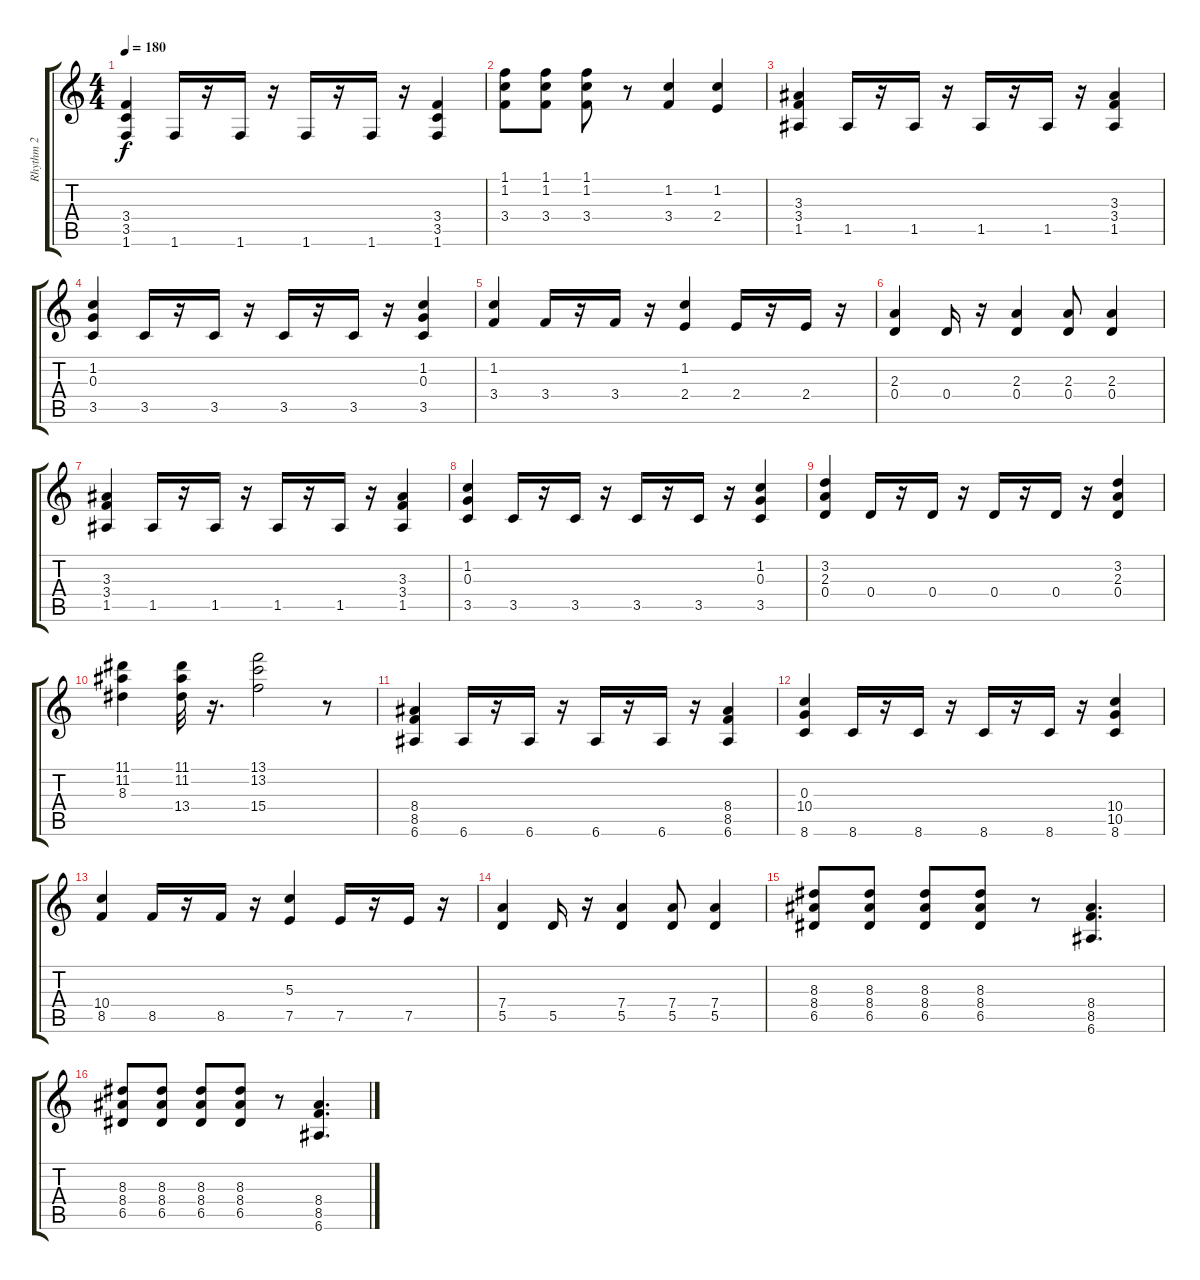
\track ("Rhythm 2" "Rhythm 2") {instrument overdrivenguitar}
\staff {score tabs}
\tuning (E4 B3 G3 D3 A2 E2) {hide}
\ts (4 4)
\tempo 180
\clef g2
\ks c
(3.4 3.5 1.6).4{dy f} 1.6.16 r.16 1.6.16 r.16 1.6.16 r.16 1.6.16 r.16 (3.4 3.5 1.6).4 |
(1.1 1.2 3.4).8 (1.1 1.2 3.4).8 (1.1 1.2 3.4).8 r.8 (1.2 3.4).4 (1.2 2.4).4 |
(3.3 3.4 1.5).4 1.5.16 r.16 1.5.16 r.16 1.5.16 r.16 1.5.16 r.16 (3.3 3.4 1.5).4 |
(1.2 0.3 3.5).4 3.5.16 r.16 3.5.16 r.16 3.5.16 r.16 3.5.16 r.16 (1.2 0.3 3.5).4 |
(1.2 3.4).4 3.4.16 r.16 3.4.16 r.16 (1.2 2.4).4 2.4.16 r.16 2.4.16 r.16 |
(2.3 0.4).4 0.4.16 r.16 (2.3 0.4).4 (2.3 0.4).8 (2.3 0.4).4 |
(3.3 3.4 1.5).4 1.5.16 r.16 1.5.16 r.16 1.5.16 r.16 1.5.16 r.16 (3.3 3.4 1.5).4 |
(1.2 0.3 3.5).4 3.5.16 r.16 3.5.16 r.16 3.5.16 r.16 3.5.16 r.16 (1.2 0.3 3.5).4 |
(3.2 2.3 0.4).4 0.4.16 r.16 0.4.16 r.16 0.4.16 r.16 0.4.16 r.16 (3.2 2.3 0.4).4 |
(11.1 11.2 8.3).4 (11.1 11.2 13.4).32 r.16{d} (13.1 13.2 15.4).2 r.8 |
(8.4 8.5 6.6).4 6.6.16 r.16 6.6.16 r.16 6.6.16 r.16 6.6.16 r.16 (8.4 8.5 6.6).4 |
(0.3 10.4 8.6).4 8.6.16 r.16 8.6.16 r.16 8.6.16 r.16 8.6.16 r.16 (10.4 10.5 8.6).4 |
(10.4 8.5).4 8.5.16 r.16 8.5.16 r.16 (5.3 7.5).4 7.5.16 r.16 7.5.16 r.16 |
(7.4 5.5).4 5.5.16 r.16 (7.4 5.5).4 (7.4 5.5).8 (7.4 5.5).4 |
(8.3 8.4 6.5).8 (8.3 8.4 6.5).8 (8.3 8.4 6.5).8 (8.3 8.4 6.5).8 r.8 (8.4 8.5 6.6).4{d} |
(8.3 8.4 6.5).8 (8.3 8.4 6.5).8 (8.3 8.4 6.5).8 (8.3 8.4 6.5).8 r.8 (8.4 8.5 6.6).4{d}
